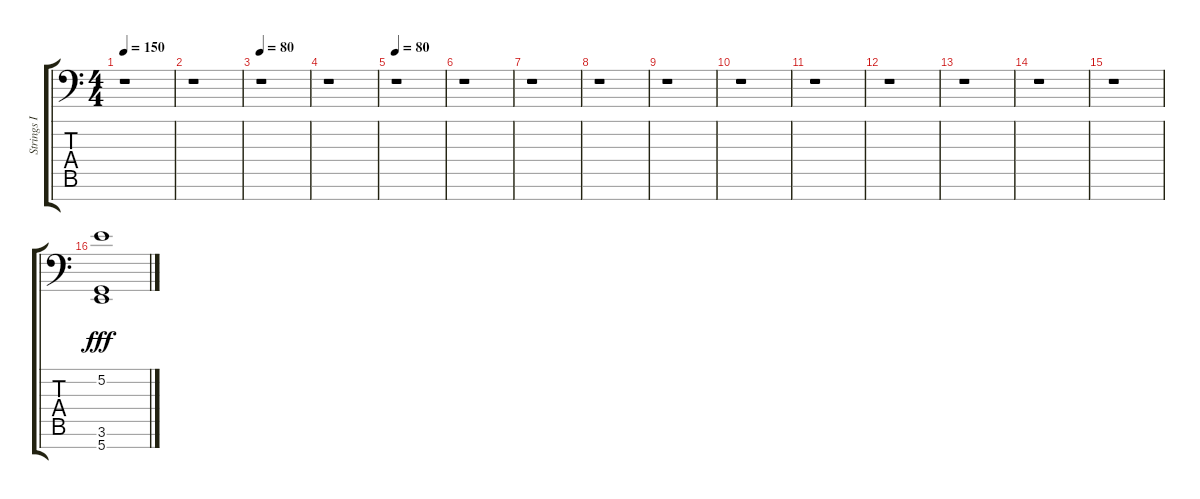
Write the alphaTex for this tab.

\track ("Strings I" "Strings I") {instrument stringensemble1}
\staff {score tabs}
\tuning (E4 B3 G3 D3 A2 E2 B-1) {hide}
\ts (4 4)
\tempo 150
\clef f4
\ks c
r.1{dy f} |
r.1 |
\tempo 80
r.1 |
r.1 |
\tempo 80
r.1 |
r.1 |
r.1 |
r.1 |
r.1 |
r.1 |
r.1 |
r.1 |
r.1 |
r.1 |
r.1 |
(5.2 3.6 5.7).1{dy fff}
